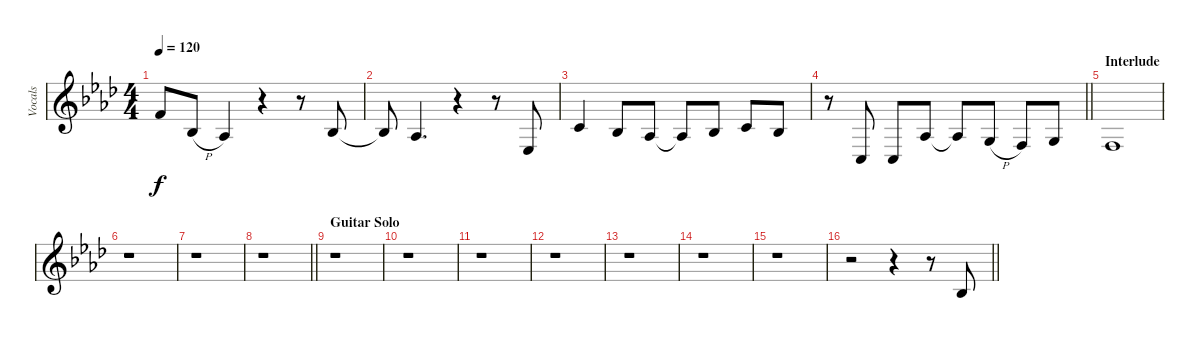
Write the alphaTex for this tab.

\track ("Vocals" "Vocals") {instrument oboe}
\staff {score}
\tuning (E4 B3 G3 D3 A2 E2) {hide}
\ts (4 4)
\tempo 120
\clef g2
\ks fminor
1.1{t}.8{dy f} 3.3{h}.8 1.3.4 r.4 r.8 3.3.8 |
3.3{t}.8 1.3.4{d} r.4 r.8 1.4.8 |
1.2.4 3.3.8 1.3.8 1.3{t}.8 3.3.8 1.2.8 3.3.8 |
\barLineRight lightlight
r.8 3.5.8 3.5.8 1.3.8 1.3{t}.8 5.4{h}.8 3.4.8 0.3.8 |
\section ("" "Interlude")
3.4.1 |
r.1 |
r.1 |
\barLineRight lightlight
r.1 |
\section ("" "Guitar Solo")
r.1 |
r.1 |
r.1 |
r.1 |
r.1 |
r.1 |
r.1 |
\barLineRight lightlight
r.2 r.4 r.8 3.3.8
